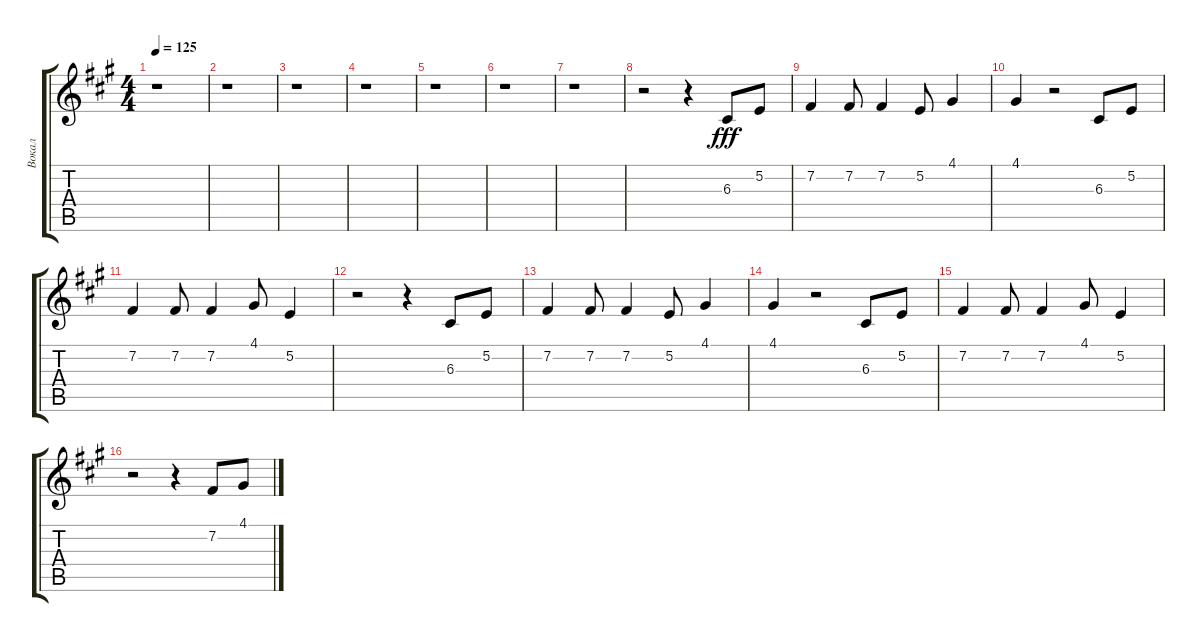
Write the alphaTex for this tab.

\track ("Вокал" "Вокал") {instrument fx7echoes}
\staff {score tabs}
\tuning (E4 B3 G3 D3 A2 E2) {hide}
\ts (4 4)
\tempo 125
\clef g2
\ks f#minor
r.1{dy fff} |
r.1 |
r.1 |
r.1 |
r.1 |
r.1 |
r.1 |
r.2 r.4 6.3.8 5.2.8 |
7.2.4 7.2.8 7.2.4 5.2.8 4.1.4 |
4.1.4 r.2 6.3.8 5.2.8 |
7.2.4 7.2.8 7.2.4 4.1.8 5.2.4 |
r.2 r.4 6.3.8 5.2.8 |
7.2.4 7.2.8 7.2.4 5.2.8 4.1.4 |
4.1.4 r.2 6.3.8 5.2.8 |
7.2.4 7.2.8 7.2.4 4.1.8 5.2.4 |
r.2 r.4 7.2.8 4.1.8
